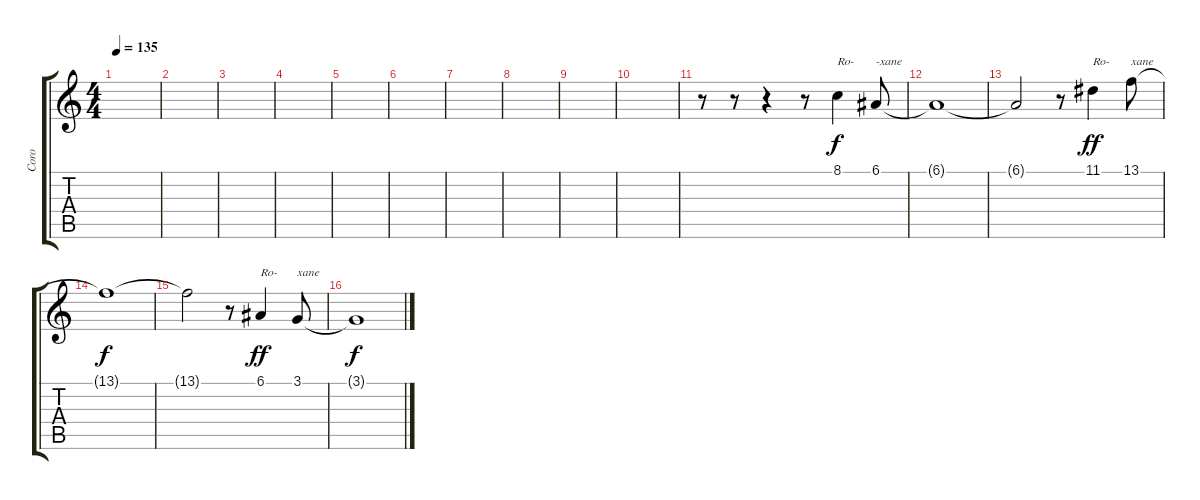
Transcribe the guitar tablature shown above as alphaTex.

\track ("Coro" "Coro") {instrument choiraahs}
\staff {score tabs}
\tuning (E4 B3 G3 D3 A2 E2) {hide}
\ts (4 4)
\tempo 135
\clef g2
\ks c
|
|
|
|
|
|
|
|
|
|
r.8 r.8 r.4 r.8 8.1.4{txt "Ro-"} 6.1.8{txt "-xane"} |
6.1{t}.1{dy f} |
6.1{t}.2 r.8 11.1.4{txt "Ro-" dy ff} 13.1.8{txt "xane"} |
13.1{t}.1{dy f} |
13.1{t}.2 r.8 6.1.4{txt "Ro-" dy ff} 3.1.8{txt "xane"} |
3.1{t}.1{dy f}
